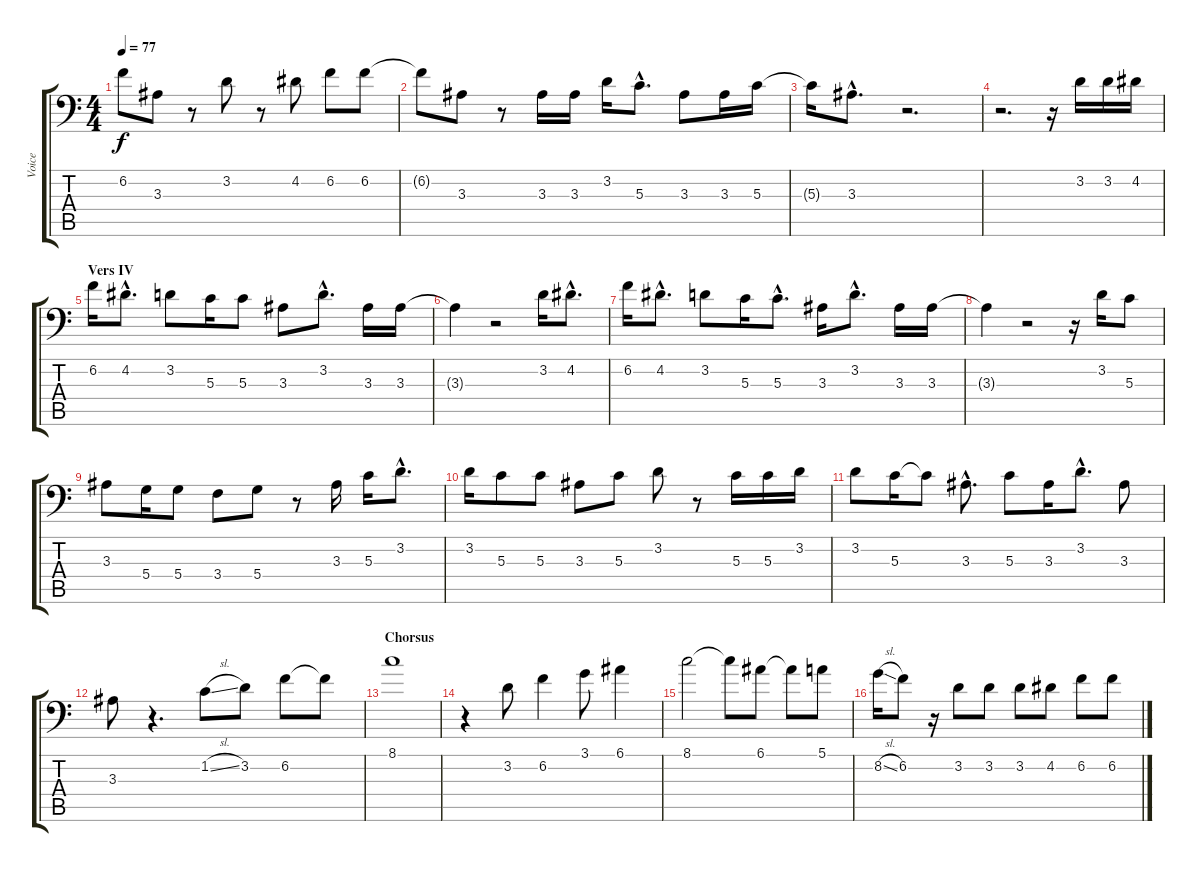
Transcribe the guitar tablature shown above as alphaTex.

\track ("Voice" "Voice") {instrument oboe}
\staff {score tabs}
\tuning (E4 B3 G3 D3 A2 Bb1) {hide}
\ts (4 4)
\tempo 77
\clef f4
\ks c
6.2{t}.8{dy f} 3.3.8 r.8 3.2.8 r.8 4.2.8 6.2.8 6.2.8 |
6.2{t}.8 3.3.8 r.8 3.3.16 3.3.16 3.2.16 5.3{hac}.8{d} 3.3.8 3.3.16 5.3.16 |
5.3{t}.16 3.3{hac}.8{d} r.2{d} |
r.2{d} r.16 3.2.16 3.2.16 4.2.16 |
\section ("" "Vers IV")
6.2.16 4.2{hac}.8{d} 3.2.8 5.3.16 5.3.8 3.3.8 3.2{hac}.8{d} 3.3.16 3.3.16 |
3.3{t}.4 r.2 3.2.16 4.2{hac}.8{d} |
6.2.16 4.2{hac}.8{d} 3.2.8 5.3.16 5.3{hac}.8{d} 3.3.16 3.2{hac}.8{d} 3.3.16 3.3.16 |
3.3{t}.4 r.2 r.16 3.2.16 5.3.8 |
3.3.8 5.4.16 5.4.8 3.4.8 5.4.8 r.8 3.3.16 5.3.16 3.2{hac}.8{d} |
3.2.16 5.3.8 5.3.8 3.3.8 5.3.8 3.2.8 r.8 5.3.16 5.3.16 3.2.16 |
3.2.8 5.3.16 5.3{t}.8 3.3{hac}.8{d} 5.3.8 3.3.16 3.2{hac}.8{d} 3.3.8 |
3.3.8 r.4{d} 1.2{sl}.8 3.2.8 6.2.8 6.2{t}.8 |
\section ("" "Chorsus")
8.1.1 |
r.4 3.2.8 6.2.4 3.1.8 6.1.4 |
8.1.2 8.1{t}.8 6.1.8 6.1{t}.8 5.1.8 |
8.2{sl}.16 6.2.8 r.16 3.2.8 3.2.8 3.2.8 4.2.8 6.2.8 6.2.8
